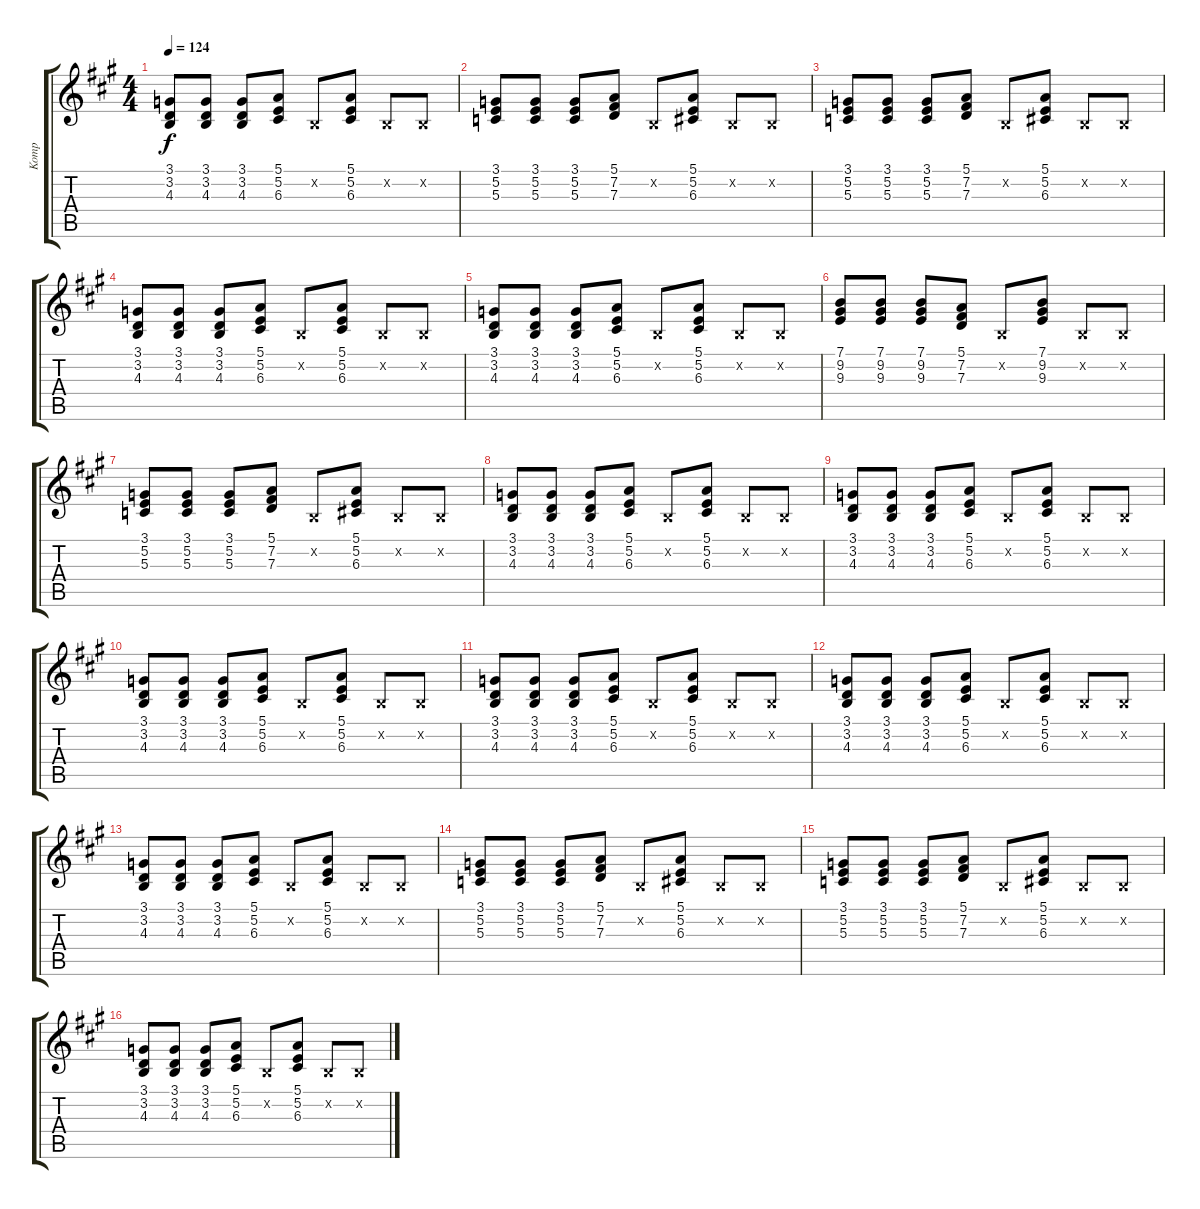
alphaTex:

\track ("Komp" "Komp") {instrument electricpiano2}
\staff {score tabs}
\tuning (E4 B3 G3 D3 A2 E2) {hide}
\ts (4 4)
\tempo 124
\clef g2
\ks a
(3.1 3.2 4.3).8{dy f} (3.1 3.2 4.3).8 (3.1 3.2 4.3).8 (5.1 5.2 6.3).8 0.2{x}.8 (5.1 5.2 6.3).8 0.2{x}.8 0.2{x}.8 |
(3.1 5.2 5.3).8 (3.1 5.2 5.3).8 (3.1 5.2 5.3).8 (5.1 7.2 7.3).8 0.2{x}.8 (5.1 5.2 6.3).8 0.2{x}.8 0.2{x}.8 |
(3.1 5.2 5.3).8 (3.1 5.2 5.3).8 (3.1 5.2 5.3).8 (5.1 7.2 7.3).8 0.2{x}.8 (5.1 5.2 6.3).8 0.2{x}.8 0.2{x}.8 |
(3.1 3.2 4.3).8 (3.1 3.2 4.3).8 (3.1 3.2 4.3).8 (5.1 5.2 6.3).8 0.2{x}.8 (5.1 5.2 6.3).8 0.2{x}.8 0.2{x}.8 |
(3.1 3.2 4.3).8 (3.1 3.2 4.3).8 (3.1 3.2 4.3).8 (5.1 5.2 6.3).8 0.2{x}.8 (5.1 5.2 6.3).8 0.2{x}.8 0.2{x}.8 |
(7.1 9.2 9.3).8 (7.1 9.2 9.3).8 (7.1 9.2 9.3).8 (5.1 7.2 7.3).8 0.2{x}.8 (7.1 9.2 9.3).8 0.2{x}.8 0.2{x}.8 |
(3.1 5.2 5.3).8 (3.1 5.2 5.3).8 (3.1 5.2 5.3).8 (5.1 7.2 7.3).8 0.2{x}.8 (5.1 5.2 6.3).8 0.2{x}.8 0.2{x}.8 |
(3.1 3.2 4.3).8 (3.1 3.2 4.3).8 (3.1 3.2 4.3).8 (5.1 5.2 6.3).8 0.2{x}.8 (5.1 5.2 6.3).8 0.2{x}.8 0.2{x}.8 |
(3.1 3.2 4.3).8 (3.1 3.2 4.3).8 (3.1 3.2 4.3).8 (5.1 5.2 6.3).8 0.2{x}.8 (5.1 5.2 6.3).8 0.2{x}.8 0.2{x}.8 |
(3.1 3.2 4.3).8 (3.1 3.2 4.3).8 (3.1 3.2 4.3).8 (5.1 5.2 6.3).8 0.2{x}.8 (5.1 5.2 6.3).8 0.2{x}.8 0.2{x}.8 |
(3.1 3.2 4.3).8 (3.1 3.2 4.3).8 (3.1 3.2 4.3).8 (5.1 5.2 6.3).8 0.2{x}.8 (5.1 5.2 6.3).8 0.2{x}.8 0.2{x}.8 |
(3.1 3.2 4.3).8 (3.1 3.2 4.3).8 (3.1 3.2 4.3).8 (5.1 5.2 6.3).8 0.2{x}.8 (5.1 5.2 6.3).8 0.2{x}.8 0.2{x}.8 |
(3.1 3.2 4.3).8 (3.1 3.2 4.3).8 (3.1 3.2 4.3).8 (5.1 5.2 6.3).8 0.2{x}.8 (5.1 5.2 6.3).8 0.2{x}.8 0.2{x}.8 |
(3.1 5.2 5.3).8 (3.1 5.2 5.3).8 (3.1 5.2 5.3).8 (5.1 7.2 7.3).8 0.2{x}.8 (5.1 5.2 6.3).8 0.2{x}.8 0.2{x}.8 |
(3.1 5.2 5.3).8 (3.1 5.2 5.3).8 (3.1 5.2 5.3).8 (5.1 7.2 7.3).8 0.2{x}.8 (5.1 5.2 6.3).8 0.2{x}.8 0.2{x}.8 |
(3.1 3.2 4.3).8 (3.1 3.2 4.3).8 (3.1 3.2 4.3).8 (5.1 5.2 6.3).8 0.2{x}.8 (5.1 5.2 6.3).8 0.2{x}.8 0.2{x}.8
